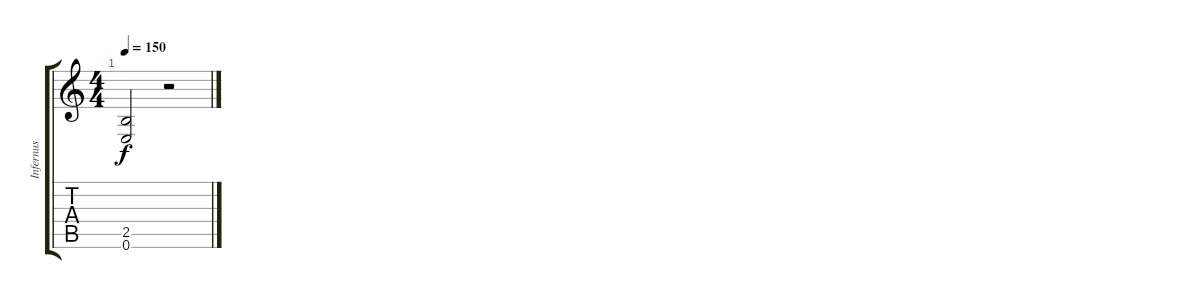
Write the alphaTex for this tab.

\track ("Infernus" "Infernus") {instrument distortionguitar}
\staff {score tabs}
\tuning (E4 B3 G3 D3 A2 E2) {hide}
\ts (4 4)
\tempo 150
\clef g2
\ks c
(2.5 0.6).2{dy f} r.2
